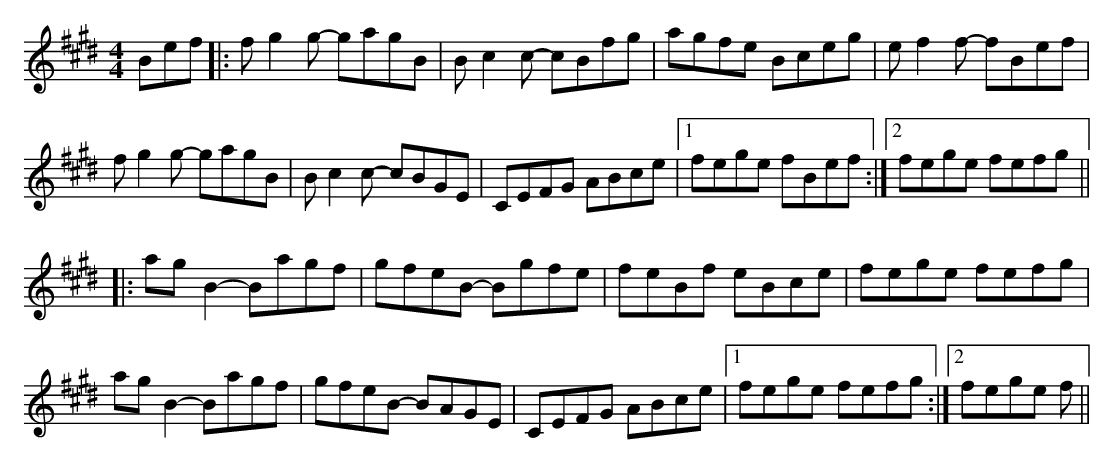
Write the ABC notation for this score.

X:1
M:4/4
K:E
Bef|:fg2g- gagB|Bc2c- cBfg|agfe Bceg|ef2f- fBef|
fg2g- gagB|Bc2c- cBGE|CEFG ABce|1 fege fBef:|2 fege fefg||
|:ag B2 - Bagf|gfeB - Bgfe|feBf eBce|fege fefg|
agB2- Bagf|gfeB- BAGE|CEFG ABce|1 fege fefg:|2 fege f||
